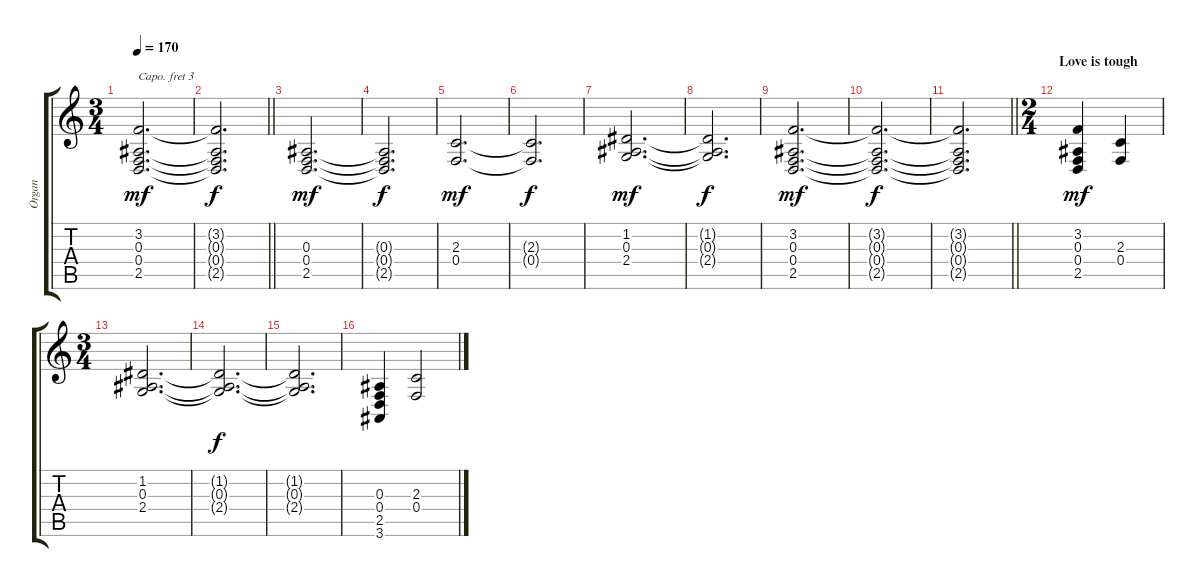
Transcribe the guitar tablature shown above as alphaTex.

\track ("Organ" "Organ") {instrument drawbarorgan}
\staff {score tabs}
\capo 3
\tuning (E4 B3 G3 D3 A2 E2) {hide}
\ts (3 4)
\tempo 170
\clef g2
\ks c
(3.2 0.3 0.4 2.5).2{d dy mf} |
\barLineRight lightlight
(3.2{t} 0.3{t} 0.4{t} 2.5{t}).2{d dy f} |
(0.3 0.4 2.5).2{d dy mf} |
(0.3{t} 0.4{t} 2.5{t}).2{d dy f} |
(2.3 0.4).2{d dy mf} |
(2.3{t} 0.4{t}).2{d dy f} |
(1.2 0.3 2.4).2{d dy mf} |
(1.2{t} 0.3{t} 2.4{t}).2{d dy f} |
(3.2 0.3 0.4 2.5).2{d dy mf} |
(3.2{t} 0.3{t} 0.4{t} 2.5{t}).2{d dy f} |
\barLineRight lightlight
(3.2{t} 0.3{t} 0.4{t} 2.5{t}).2{d} |
\ts (2 4)
\section ("" "Love is tough")
(3.2 0.3 0.4 2.5).4{dy mf} (2.3 0.4).4 |
\ts (3 4)
(1.2 0.3 2.4).2{d} |
(1.2{t} 0.3{t} 2.4{t}).2{d dy f} |
(1.2{t} 0.3{t} 2.4{t}).2{d} |
(0.3 0.4 2.5 3.6).4 (2.3 0.4).2
